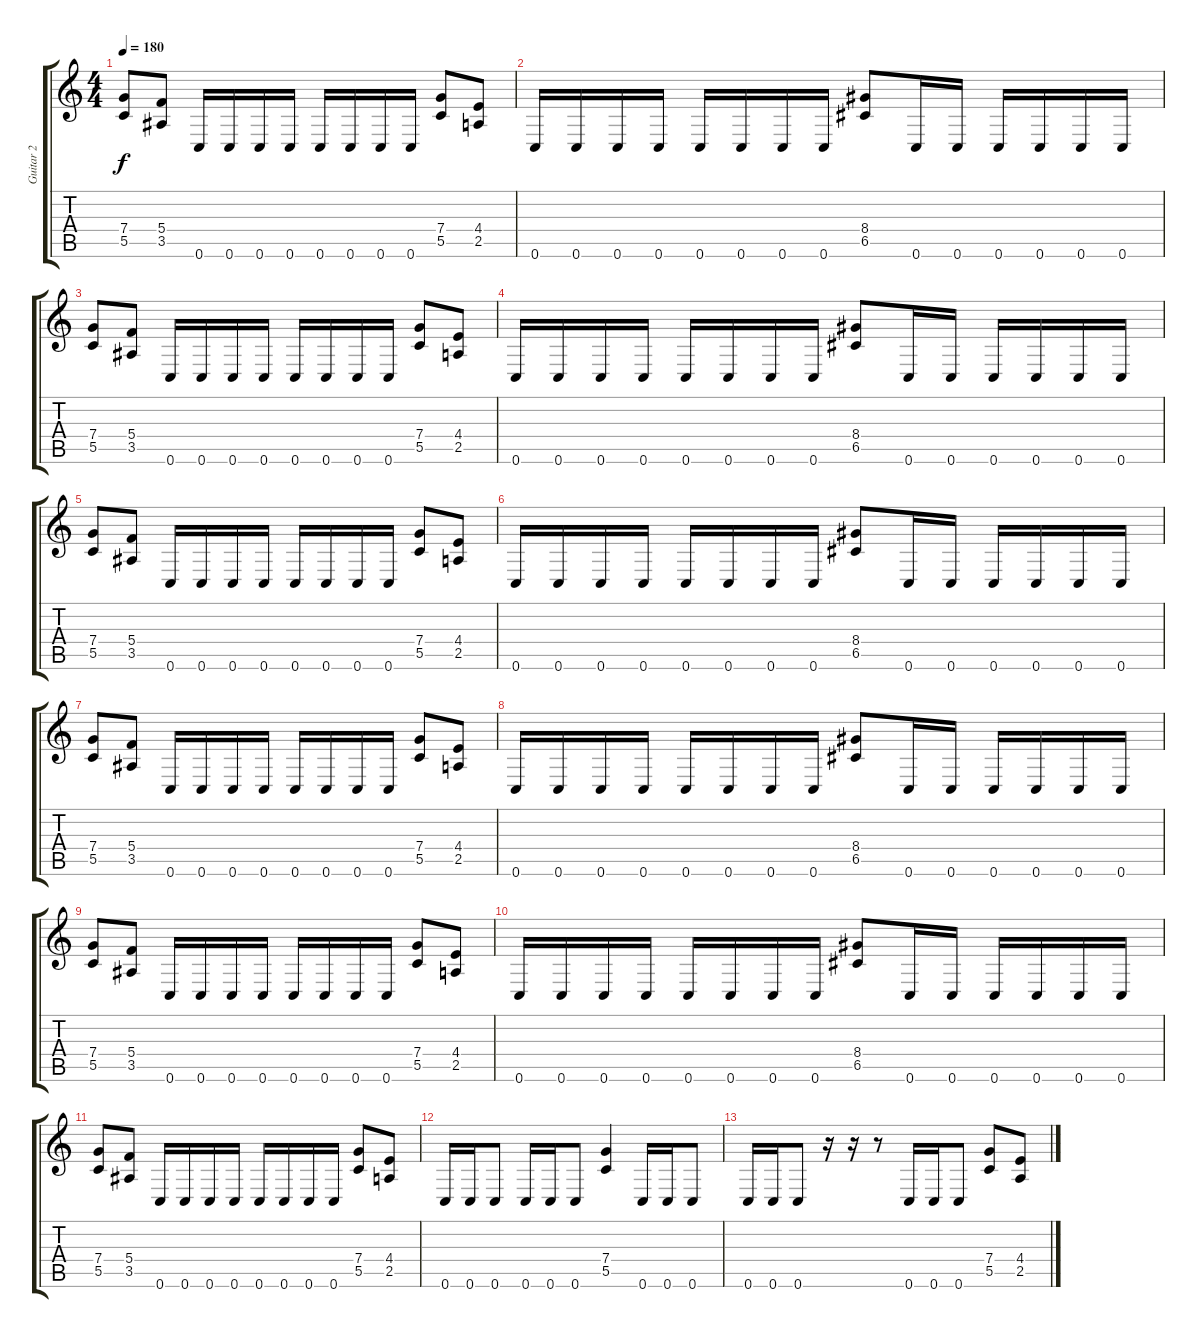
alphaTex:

\track ("Guitar 2" "Guitar 2") {instrument distortionguitar}
\staff {score tabs}
\tuning (D4 A3 F3 C3 G2 C2) {hide}
\ts (4 4)
\tempo 180
\clef g2
\ks c
(7.4 5.5).8{dy f} (5.4 3.5).8 0.6.16 0.6.16 0.6.16 0.6.16 0.6.16 0.6.16 0.6.16 0.6.16 (7.4 5.5).8 (4.4 2.5).8 |
0.6.16 0.6.16 0.6.16 0.6.16 0.6.16 0.6.16 0.6.16 0.6.16 (8.4 6.5).8 0.6.16 0.6.16 0.6.16 0.6.16 0.6.16 0.6.16 |
(7.4 5.5).8 (5.4 3.5).8 0.6.16 0.6.16 0.6.16 0.6.16 0.6.16 0.6.16 0.6.16 0.6.16 (7.4 5.5).8 (4.4 2.5).8 |
0.6.16 0.6.16 0.6.16 0.6.16 0.6.16 0.6.16 0.6.16 0.6.16 (8.4 6.5).8 0.6.16 0.6.16 0.6.16 0.6.16 0.6.16 0.6.16 |
(7.4 5.5).8 (5.4 3.5).8 0.6.16 0.6.16 0.6.16 0.6.16 0.6.16 0.6.16 0.6.16 0.6.16 (7.4 5.5).8 (4.4 2.5).8 |
0.6.16 0.6.16 0.6.16 0.6.16 0.6.16 0.6.16 0.6.16 0.6.16 (8.4 6.5).8 0.6.16 0.6.16 0.6.16 0.6.16 0.6.16 0.6.16 |
(7.4 5.5).8 (5.4 3.5).8 0.6.16 0.6.16 0.6.16 0.6.16 0.6.16 0.6.16 0.6.16 0.6.16 (7.4 5.5).8 (4.4 2.5).8 |
0.6.16 0.6.16 0.6.16 0.6.16 0.6.16 0.6.16 0.6.16 0.6.16 (8.4 6.5).8 0.6.16 0.6.16 0.6.16 0.6.16 0.6.16 0.6.16 |
(7.4 5.5).8 (5.4 3.5).8 0.6.16 0.6.16 0.6.16 0.6.16 0.6.16 0.6.16 0.6.16 0.6.16 (7.4 5.5).8 (4.4 2.5).8 |
0.6.16 0.6.16 0.6.16 0.6.16 0.6.16 0.6.16 0.6.16 0.6.16 (8.4 6.5).8 0.6.16 0.6.16 0.6.16 0.6.16 0.6.16 0.6.16 |
(7.4 5.5).8 (5.4 3.5).8 0.6.16 0.6.16 0.6.16 0.6.16 0.6.16 0.6.16 0.6.16 0.6.16 (7.4 5.5).8 (4.4 2.5).8 |
0.6.16 0.6.16 0.6.8 0.6.16 0.6.16 0.6.8 (7.4 5.5).4 0.6.16 0.6.16 0.6.8 |
0.6.16 0.6.16 0.6.8 r.16 r.16 r.8 0.6.16 0.6.16 0.6.8 (7.4 5.5).8 (4.4 2.5).8
